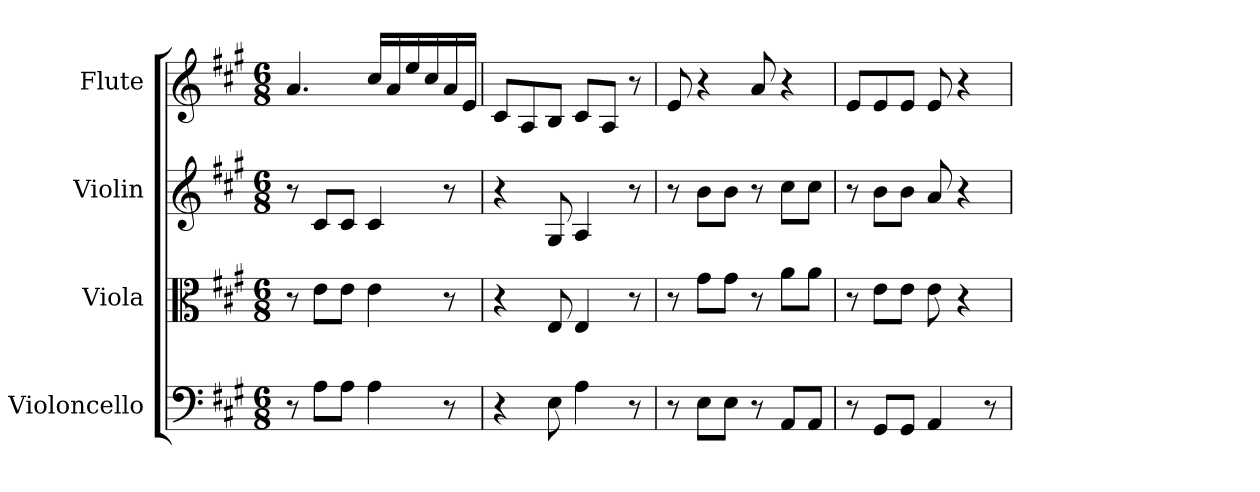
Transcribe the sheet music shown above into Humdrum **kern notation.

**kern	**kern	**kern	**kern
*part4	*part3	*part2	*part1
*staff4	*staff3	*staff2	*staff1
*I"Violoncello	*I"Viola	*I"Violin	*I"Flute
*I'Vc	*I'Vla	*I'Vln	*I'Fl
*clefF4	*clefC3	*	*
*k[f#c#g#]	*k[f#c#g#]	*k[f#c#g#]	*k[f#c#g#]
*A:	*A:	*A:	*A:
*M6/8	*M6/8	*M6/8	*M6/8
*MM134	*MM134	*MM134	*MM134
=	=	=	=
8r	8r	8r	4.a
8A\L	8e\L	8c#L	.
8A\J	8e\J	8c#J	.
4A	4e	4c#	16cc#LL
.	.	.	16a
.	.	.	16ee
.	.	.	16cc#
8r	8r	8r	16a
.	.	.	16eJJ
=2	=2	=2	=2
4r	4r	4r	8c#L
.	.	.	8A
8E	8E	8G#	8BJ
4A	4E	4A	8c#L
.	.	.	8AJ
8r	8r	8r	8r
=3	=3	=3	=3
8r	8r	8r	8e
8E\L	8g#\L	8bL	4r
8E\J	8g#\J	8bJ	.
8r	8r	8r	8a
8AA/L	8a\L	8cc#L	4r
8AA/J	8a\J	8cc#J	.
=4	=4	=4	=4
8r	8r	8r	8eL
8GG#/L	8e\L	8bL	8e
8GG#/J	8e\J	8bJ	8eJ
4AA	8e	8a	8e
.	4r	4r	4r
8r	.	.	.
=	=	=	=
*-	*-	*-	*-
